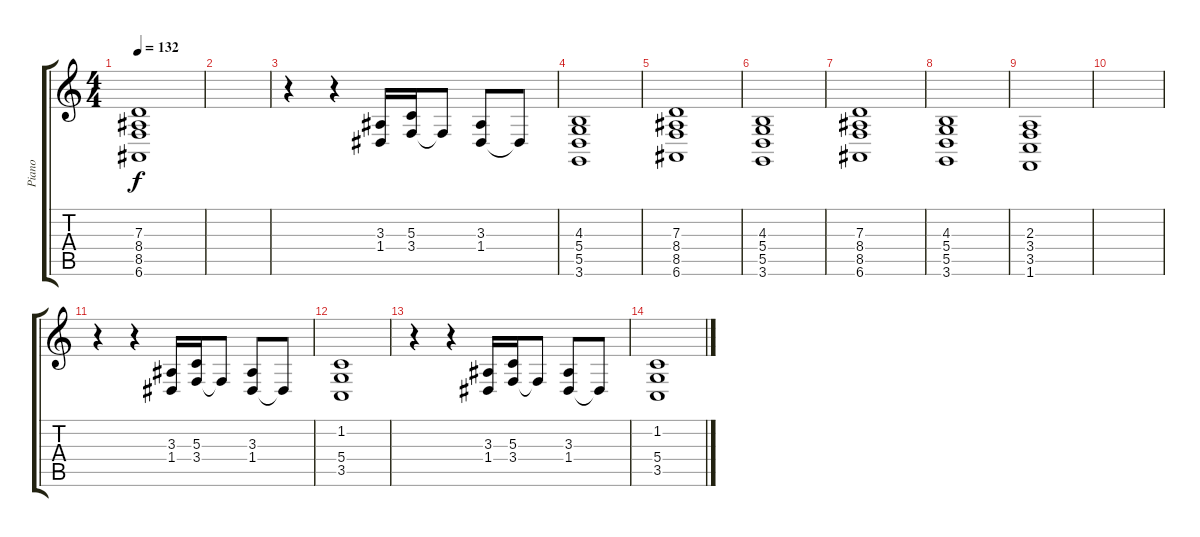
\track ("Piano" "Piano") {instrument electricgrandpiano}
\staff {score tabs}
\tuning (E4 B3 G3 D3 A2 E2) {hide}
\ts (4 4)
\tempo 132
\clef g2
\ks c
(7.3{t} 8.4{t} 8.5{t} 6.6{t}).1{dy f} |
|
r.4 r.4 (3.3 1.4).16 (5.3 3.4).16 3.4{t}.8 (3.3 1.4).8 1.4{t}.8 |
(4.3 5.4 5.5 3.6).1 |
(7.3 8.4 8.5 6.6).1 |
(4.3 5.4 5.5 3.6).1 |
(7.3 8.4 8.5 6.6).1 |
(4.3 5.4 5.5 3.6).1 |
(2.3 3.4 3.5 1.6).1 |
|
r.4 r.4 (3.3 1.4).16 (5.3 3.4).16 3.4{t}.8 (3.3 1.4).8 1.4{t}.8 |
(1.2 5.4 3.5).1 |
r.4 r.4 (3.3 1.4).16 (5.3 3.4).16 3.4{t}.8 (3.3 1.4).8 1.4{t}.8 |
(1.2 5.4 3.5).1
